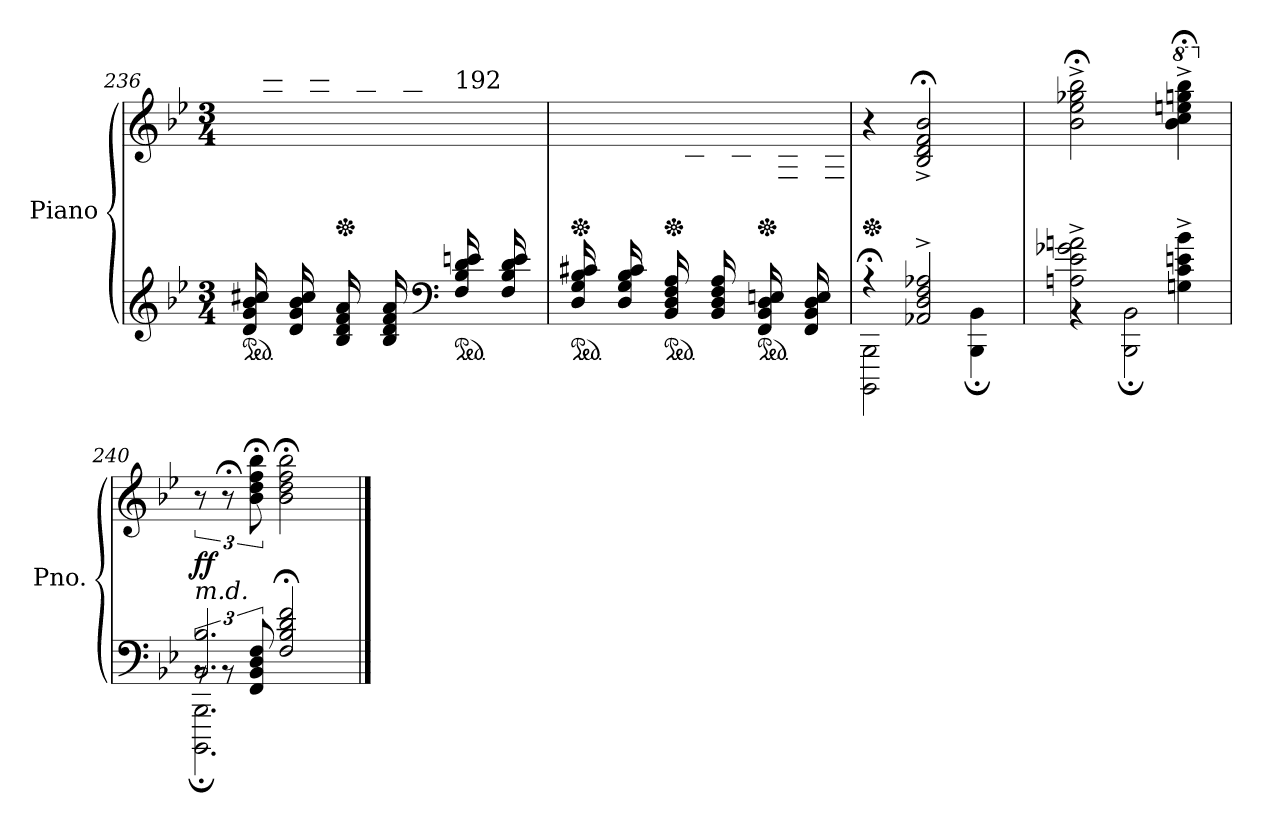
**kern	**kern	**dynam
*part1	*part1	*part1
*staff2	*staff1	*staff1/2
*I"Piano	*	*
*I'Pno.	*	*
*clefG2	*clefG2	*
*k[b-e-]	*k[b-e-]	*
*M3/4	*M3/4	*
*ped	*	*
=236	=236	=236
*	*^	*
16d/ 16g/ 16b-/ 16cc#X/LL	2.ryy	16ryy	.
16ryy	.	16dd\ 16ff\ 16bb-\ 16ddd\	.
16d/ 16g/ 16b-/ 16cc#/	.	16ryy	.
16ryy	.	16dd\ 16ff\ 16bb-\ 16ddd\JJ	.
*	*Xped	*	*
16B-/ 16d/ 16f/ 16a/LL	.	16ryy	.
16ryy	.	16b-\ 16dd\ 16ff\ 16bb-\	.
16B-/ 16d/ 16f/ 16a/	.	16ryy	.
16ryy	.	16b-\ 16dd\ 16ff\ 16bb-\JJ	.
*clefF4	*	*	*
*ped	*	*	*
!	!	!LO:TX:a:t=192	!
16F/ 16B-/ 16d/ 16en/LL	.	16ryy	.
16ryy	.	16f\ 16b-\ 16dd\ 16ff\	.
16F/ 16B-/ 16d/ 16e/	.	16ryy	.
16ryy	.	16f\ 16b-\ 16dd\ 16ff\JJ	.
!!LO:LB:g=z	!!
=237	=237	=237	=237
*ped	*	*	*
*	*Xped	*	*
16D/ 16G/ 16B-/ 16c#X/LL	2.ryy	16ryy	.
16ryy	.	16d\ 16f\ 16b-\ 16dd\	.
16D/ 16G/ 16B-/ 16c#/	.	16ryy	.
16ryy	.	16d\ 16f\ 16b-\ 16dd\JJ	.
*ped	*	*	*
*	*Xped	*	*
16BB-/ 16D/ 16F/ 16A/LL	.	16ryy	.
16ryy	.	16B-\ 16d\ 16f\ 16b-\	.
16BB-/ 16D/ 16F/ 16A/	.	16ryy	.
16ryy	.	16B-\ 16d\ 16f\ 16b-\JJ	.
*ped	*	*	*
*	*Xped	*	*
16FF/ 16BB-/ 16D/ 16En/LL	.	16ryy	.
16ryy	.	16F\ 16B-\ 16d\ 16f\	.
16FF/ 16BB-/ 16D/ 16E/	.	16ryy	.
16ryy	.	16F\ 16B-\ 16d\ 16f\JJ	.
*	*v	*v	*
=238	=238	=238
*^	*	*
*	*	*Xped	*
4r;<	2BBBB-\ 2BBB-\	4r	.
2AA-X/^ 2D/^ 2F/^ 2A-X/^	.	2B-/;<^ 2d/;<^ 2f/;<^ 2b-/;<^	.
.	4BBB-\; 4BB-\;	.	.
=239	=239	=239	=239
2An\^ 2e-\^ 2g-X\^ 2an\^	4rBB	2b-\;<^ 2ee-\;<^ 2gg-X\;<^ 2bb-\;<^	.
.	2BBB-\; 2BB-\;	.	.
*	*	*8va	*
4Gn\^ 4c\^ 4en\^ 4b-\^	.	4bb-\;<^ 4ccc\;<^ 4eeen\;<^ 4ggg\;<^ 4bbb-\;<^	.
=240	=240	=240	=240
*	*^	*	*
*	*	*	*X8va	*
!LO:TX:a:i:t=m.d.	!	!	!	!
!	!	!	!	!LO:DY:b
12rBB	2.BBBB-\; 2.BBB-\;	2.BB-/ 2.B-/	12r	ff
12rBB	.	.	12r;<	.
12FF/ 12BB-/ 12D/ 12F/	.	.	12b-\;< 12dd\;< 12ff\;< 12bb-\;<	.
2F/;< 2B-/;< 2d/;< 2f/;<	.	.	2b-\;< 2dd\;< 2ff\;< 2bb-\;<	.
*v	*v	*v	*	*
==	==	==
*-	*-	*-
